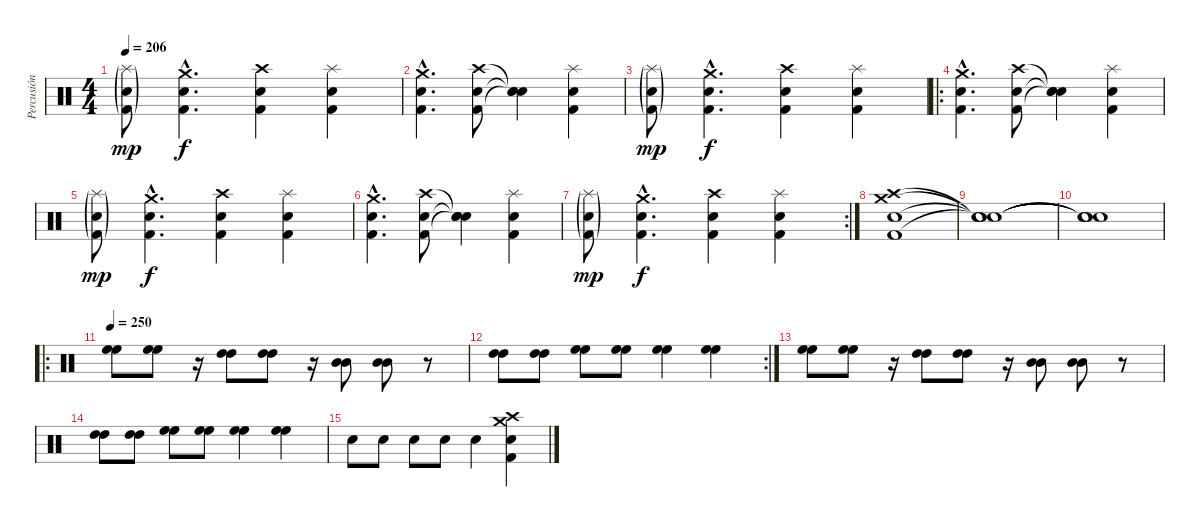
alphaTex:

\track ("Percusión" "Percusión") {instrument percussion}
\staff {score}
\articulation defaults
\ts (4 4)
\tempo 206
\clef neutral
\ks c
("Kick (hit) 2"{g} "Snare (hit) 2"{g} "Splash (hit)"{g}).8{dy mp} ("Kick (hit) 2"{hac} "Snare (hit) 2"{hac} "Crash medium (hit)"{hac}).4{d dy f} ("Kick (hit) 2" "Snare (hit) 2" "Crash high (hit)").4 ("Kick (hit) 2" "Snare (hit) 2" "Splash (hit)").4 |
("Kick (hit) 2"{hac} "Snare (hit) 2"{hac} "Crash medium (hit)"{hac}).4{d} ("Kick (hit) 2" "Snare (hit) 2" "Crash high (hit)").8 ("Snare (hit)"{t} "Snare (hit)"{t} "Snare (hit)"{t}).4 ("Kick (hit) 2" "Snare (hit) 2" "Splash (hit)").4 |
("Kick (hit) 2"{g} "Snare (hit) 2"{g} "Splash (hit)"{g}).8{dy mp} ("Kick (hit) 2"{hac} "Snare (hit) 2"{hac} "Crash medium (hit)"{hac}).4{d dy f} ("Kick (hit) 2" "Snare (hit) 2" "Crash high (hit)").4 ("Kick (hit) 2" "Snare (hit) 2" "Splash (hit)").4 |
\ro
("Kick (hit) 2"{hac} "Snare (hit) 2"{hac} "Crash medium (hit)"{hac}).4{d} ("Kick (hit) 2" "Snare (hit) 2" "Crash high (hit)").8 ("Snare (hit)"{t} "Snare (hit)"{t} "Snare (hit)"{t}).4 ("Kick (hit) 2" "Snare (hit) 2" "Splash (hit)").4 |
("Kick (hit) 2"{g} "Snare (hit) 2"{g} "Splash (hit)"{g}).8{dy mp} ("Kick (hit) 2"{hac} "Snare (hit) 2"{hac} "Crash medium (hit)"{hac}).4{d dy f} ("Kick (hit) 2" "Snare (hit) 2" "Crash high (hit)").4 ("Kick (hit) 2" "Snare (hit) 2" "Splash (hit)").4 |
("Kick (hit) 2"{hac} "Snare (hit) 2"{hac} "Crash medium (hit)"{hac}).4{d} ("Kick (hit) 2" "Snare (hit) 2" "Crash high (hit)").8 ("Snare (hit)"{t} "Snare (hit)"{t} "Snare (hit)"{t}).4 ("Kick (hit) 2" "Snare (hit) 2" "Splash (hit)").4 |
\rc 2
("Kick (hit) 2"{g} "Snare (hit) 2"{g} "Splash (hit)"{g}).8{dy mp} ("Kick (hit) 2"{hac} "Snare (hit) 2"{hac} "Crash medium (hit)"{hac}).4{d dy f} ("Kick (hit) 2" "Snare (hit) 2" "Crash high (hit)").4 ("Kick (hit) 2" "Snare (hit) 2" "Splash (hit)").4 |
("Kick (hit) 2" "Snare (hit) 2" "Crash medium (hit)" "Crash high (hit)").1 |
("Snare (hit)"{t} "Snare (hit)"{t} "Snare (hit)"{t} "Snare (hit)"{t}).1 |
("Snare (hit)"{t} "Snare (hit)"{t} "Snare (hit)"{t} "Snare (hit)"{t}).1 |
\ro
\tempo 250
("High Floor Tom (hit)" "High Floor Tom (hit)").8 ("High Floor Tom (hit)" "High Floor Tom (hit)").8 r.16 ("High Tom (hit)" "High Tom (hit)").8 ("High Tom (hit)" "High Tom (hit)").8 r.16 ("Mid Tom (hit)" "Mid Tom (hit)").8 ("Mid Tom (hit)" "Mid Tom (hit)").8 r.8 |
\rc 2
("High Tom (hit)" "High Tom (hit)").8 ("High Tom (hit)" "High Tom (hit)").8 ("High Floor Tom (hit)" "High Floor Tom (hit)").8 ("High Floor Tom (hit)" "High Floor Tom (hit)").8 ("High Floor Tom (hit)" "High Floor Tom (hit)").4 ("High Floor Tom (hit)" "High Floor Tom (hit)").4 |
("High Floor Tom (hit)" "High Floor Tom (hit)").8 ("High Floor Tom (hit)" "High Floor Tom (hit)").8 r.16 ("High Tom (hit)" "High Tom (hit)").8 ("High Tom (hit)" "High Tom (hit)").8 r.16 ("Mid Tom (hit)" "Mid Tom (hit)").8 ("Mid Tom (hit)" "Mid Tom (hit)").8 r.8 |
("High Tom (hit)" "High Tom (hit)").8 ("High Tom (hit)" "High Tom (hit)").8 ("High Floor Tom (hit)" "High Floor Tom (hit)").8 ("High Floor Tom (hit)" "High Floor Tom (hit)").8 ("High Floor Tom (hit)" "High Floor Tom (hit)").4 ("High Floor Tom (hit)" "High Floor Tom (hit)").4 |
"Snare (hit) 2".8 "Snare (hit) 2".8 "Snare (hit) 2".8 "Snare (hit) 2".8 "Snare (hit) 2".4 ("Kick (hit) 2" "Snare (hit) 2" "Crash medium (hit)" "Crash high (hit)").4
